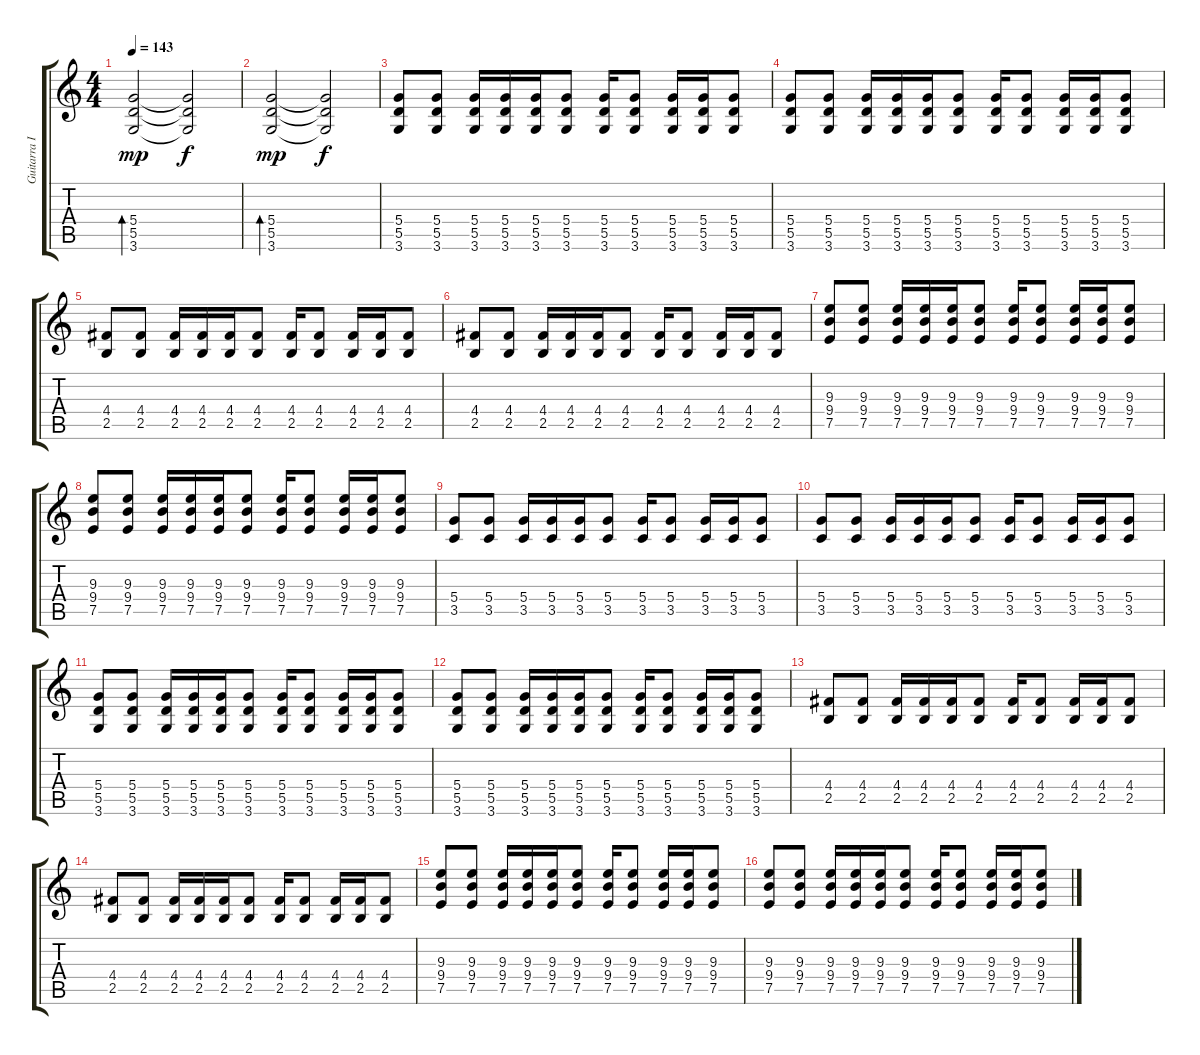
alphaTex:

\track ("Guitarra II" "Guitarra I") {instrument overdrivenguitar}
\staff {score tabs}
\tuning (E4 B3 G3 D3 A2 E2) {hide}
\ts (4 4)
\tempo 143
\clef g2
\ks c
(5.4 5.5 3.6).2{bd 120 dy mp} (5.4{t} 5.5{t} 3.6{t}).2{dy f} |
(5.4 5.5 3.6).2{bd 120 dy mp} (5.4{t} 5.5{t} 3.6{t}).2{dy f} |
(5.4 5.5 3.6).8 (5.4 5.5 3.6).8 (5.4 5.5 3.6).16 (5.4 5.5 3.6).16 (5.4 5.5 3.6).16 (5.4 5.5 3.6).8 (5.4 5.5 3.6).16 (5.4 5.5 3.6).8 (5.4 5.5 3.6).16 (5.4 5.5 3.6).16 (5.4 5.5 3.6).8 |
(5.4 5.5 3.6).8 (5.4 5.5 3.6).8 (5.4 5.5 3.6).16 (5.4 5.5 3.6).16 (5.4 5.5 3.6).16 (5.4 5.5 3.6).8 (5.4 5.5 3.6).16 (5.4 5.5 3.6).8 (5.4 5.5 3.6).16 (5.4 5.5 3.6).16 (5.4 5.5 3.6).8 |
(4.4 2.5).8 (4.4 2.5).8 (4.4 2.5).16 (4.4 2.5).16 (4.4 2.5).16 (4.4 2.5).8 (4.4 2.5).16 (4.4 2.5).8 (4.4 2.5).16 (4.4 2.5).16 (4.4 2.5).8 |
(4.4 2.5).8 (4.4 2.5).8 (4.4 2.5).16 (4.4 2.5).16 (4.4 2.5).16 (4.4 2.5).8 (4.4 2.5).16 (4.4 2.5).8 (4.4 2.5).16 (4.4 2.5).16 (4.4 2.5).8 |
(9.3 9.4 7.5).8 (9.3 9.4 7.5).8 (9.3 9.4 7.5).16 (9.3 9.4 7.5).16 (9.3 9.4 7.5).16 (9.3 9.4 7.5).8 (9.3 9.4 7.5).16 (9.3 9.4 7.5).8 (9.3 9.4 7.5).16 (9.3 9.4 7.5).16 (9.3 9.4 7.5).8 |
(9.3 9.4 7.5).8 (9.3 9.4 7.5).8 (9.3 9.4 7.5).16 (9.3 9.4 7.5).16 (9.3 9.4 7.5).16 (9.3 9.4 7.5).8 (9.3 9.4 7.5).16 (9.3 9.4 7.5).8 (9.3 9.4 7.5).16 (9.3 9.4 7.5).16 (9.3 9.4 7.5).8 |
(5.4 3.5).8 (5.4 3.5).8 (5.4 3.5).16 (5.4 3.5).16 (5.4 3.5).16 (5.4 3.5).8 (5.4 3.5).16 (5.4 3.5).8 (5.4 3.5).16 (5.4 3.5).16 (5.4 3.5).8 |
(5.4 3.5).8 (5.4 3.5).8 (5.4 3.5).16 (5.4 3.5).16 (5.4 3.5).16 (5.4 3.5).8 (5.4 3.5).16 (5.4 3.5).8 (5.4 3.5).16 (5.4 3.5).16 (5.4 3.5).8 |
(5.4 5.5 3.6).8 (5.4 5.5 3.6).8 (5.4 5.5 3.6).16 (5.4 5.5 3.6).16 (5.4 5.5 3.6).16 (5.4 5.5 3.6).8 (5.4 5.5 3.6).16 (5.4 5.5 3.6).8 (5.4 5.5 3.6).16 (5.4 5.5 3.6).16 (5.4 5.5 3.6).8 |
(5.4 5.5 3.6).8 (5.4 5.5 3.6).8 (5.4 5.5 3.6).16 (5.4 5.5 3.6).16 (5.4 5.5 3.6).16 (5.4 5.5 3.6).8 (5.4 5.5 3.6).16 (5.4 5.5 3.6).8 (5.4 5.5 3.6).16 (5.4 5.5 3.6).16 (5.4 5.5 3.6).8 |
(4.4 2.5).8 (4.4 2.5).8 (4.4 2.5).16 (4.4 2.5).16 (4.4 2.5).16 (4.4 2.5).8 (4.4 2.5).16 (4.4 2.5).8 (4.4 2.5).16 (4.4 2.5).16 (4.4 2.5).8 |
(4.4 2.5).8 (4.4 2.5).8 (4.4 2.5).16 (4.4 2.5).16 (4.4 2.5).16 (4.4 2.5).8 (4.4 2.5).16 (4.4 2.5).8 (4.4 2.5).16 (4.4 2.5).16 (4.4 2.5).8 |
(9.3 9.4 7.5).8 (9.3 9.4 7.5).8 (9.3 9.4 7.5).16 (9.3 9.4 7.5).16 (9.3 9.4 7.5).16 (9.3 9.4 7.5).8 (9.3 9.4 7.5).16 (9.3 9.4 7.5).8 (9.3 9.4 7.5).16 (9.3 9.4 7.5).16 (9.3 9.4 7.5).8 |
(9.3 9.4 7.5).8 (9.3 9.4 7.5).8 (9.3 9.4 7.5).16 (9.3 9.4 7.5).16 (9.3 9.4 7.5).16 (9.3 9.4 7.5).8 (9.3 9.4 7.5).16 (9.3 9.4 7.5).8 (9.3 9.4 7.5).16 (9.3 9.4 7.5).16 (9.3 9.4 7.5).8
